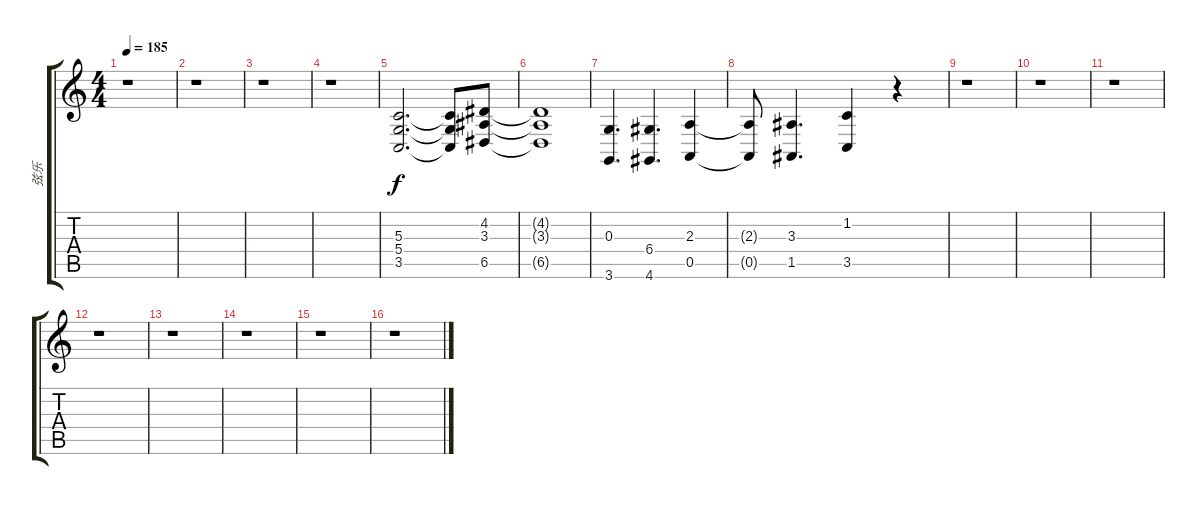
\track ("弦乐" "弦乐") {instrument stringensemble1}
\staff {score tabs}
\tuning (E4 B3 G3 D3 A2 E2) {hide}
\ts (4 4)
\tempo 185
\clef g2
\ks c
r.1{dy f instrument stringensemble1} |
r.1 |
r.1 |
r.1 |
(5.3 5.4 3.5).2{d} (5.3{t} 5.4{t} 3.5{t}).8 (4.2 3.3 6.5).8 |
(4.2{t} 3.3{t} 6.5{t}).1 |
(0.3 3.6).4{d} (6.4 4.6).4{d} (2.3 0.5).4 |
(2.3{t} 0.5{t}).8 (3.3 1.5).4{d} (1.2 3.5).4 r.4 |
r.1 |
r.1 |
r.1 |
r.1 |
r.1 |
r.1 |
r.1 |
r.1
